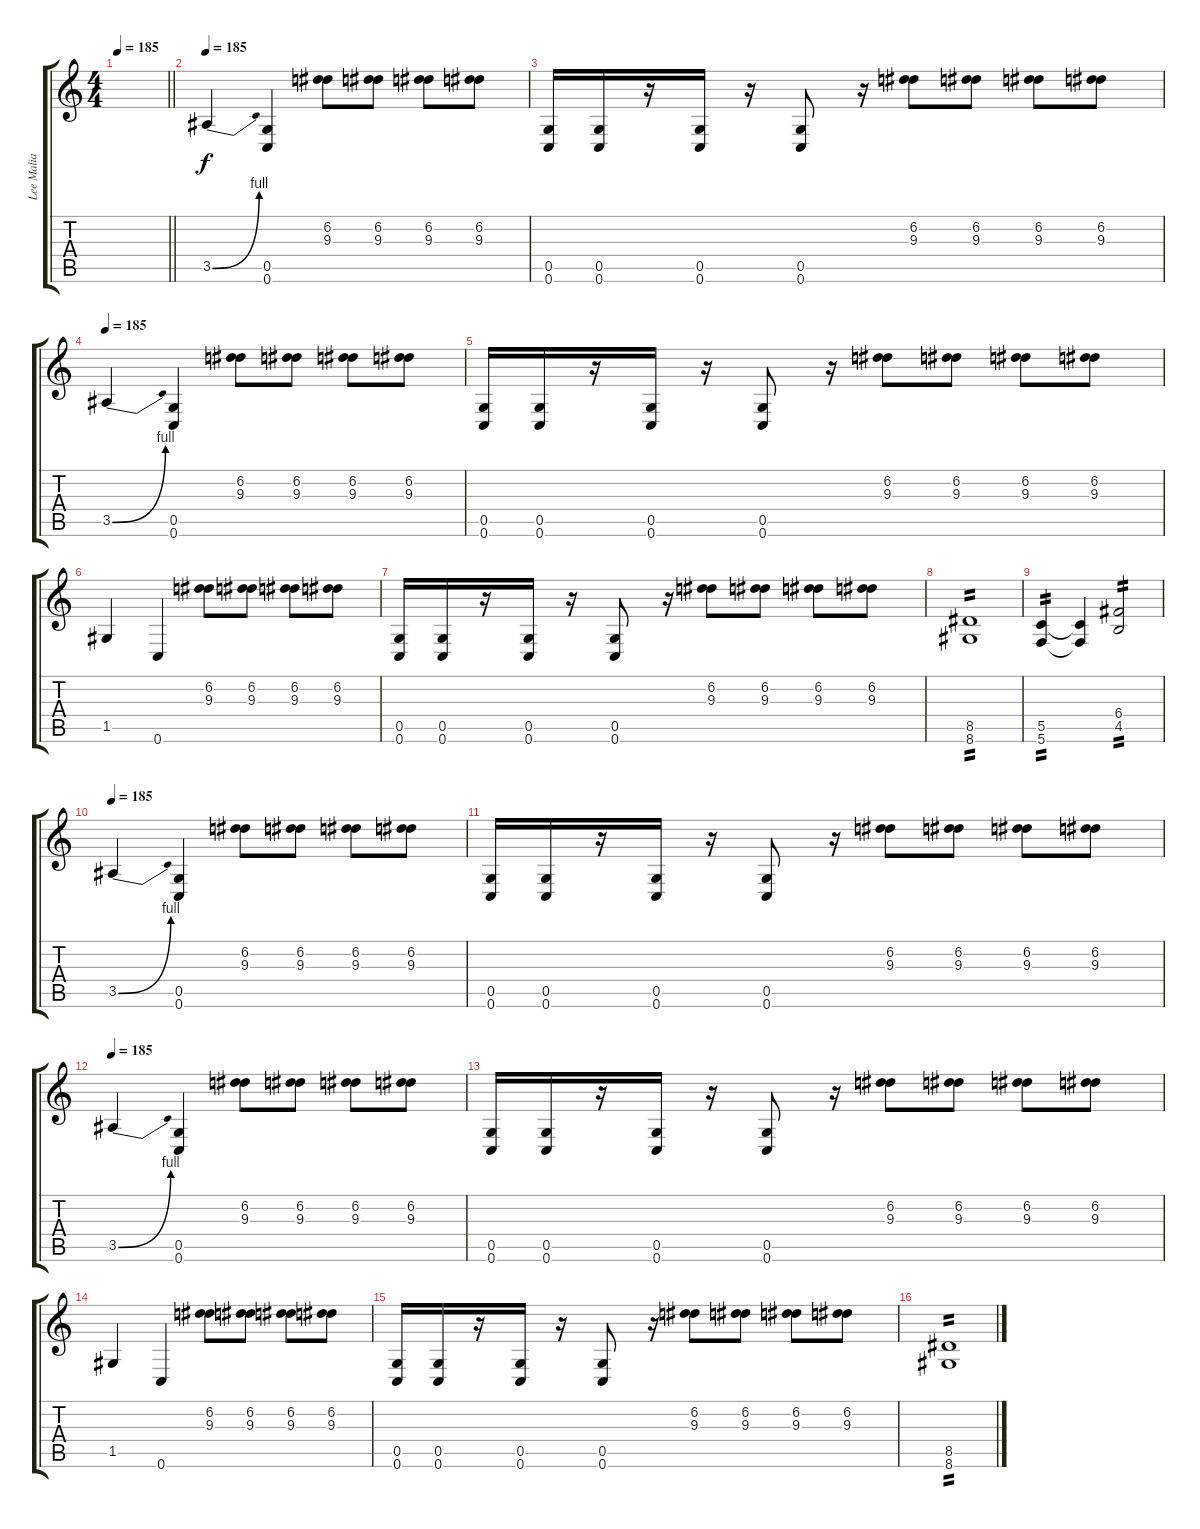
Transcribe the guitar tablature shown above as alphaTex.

\track ("Lee Malia" "Lee Malia") {instrument distortionguitar}
\staff {score tabs}
\tuning (D4 A3 F3 C3 G2 C2) {hide}
\ts (4 4)
\tempo 185
\clef g2
\barLineRight lightlight
\ks c
|
\tempo 185
3.5{be (bend 0 0 60 4)}.4 (0.5 0.6).4 (6.2 9.3).8 (6.2 9.3).8 (6.2 9.3).8 (6.2 9.3).8 |
(0.5 0.6).16 (0.5 0.6).16 r.16 (0.5 0.6).16 r.16 (0.5 0.6).8 r.16 (6.2 9.3).8 (6.2 9.3).8 (6.2 9.3).8 (6.2 9.3).8 |
\tempo 185
3.5{be (bend 0 0 60 4)}.4 (0.5 0.6).4 (6.2 9.3).8 (6.2 9.3).8 (6.2 9.3).8 (6.2 9.3).8 |
(0.5 0.6).16 (0.5 0.6).16 r.16 (0.5 0.6).16 r.16 (0.5 0.6).8 r.16 (6.2 9.3).8 (6.2 9.3).8 (6.2 9.3).8 (6.2 9.3).8 |
1.5.4 0.6.4 (6.2 9.3).8 (6.2 9.3).8 (6.2 9.3).8 (6.2 9.3).8 |
(0.5 0.6).16 (0.5 0.6).16 r.16 (0.5 0.6).16 r.16 (0.5 0.6).8 r.16 (6.2 9.3).8 (6.2 9.3).8 (6.2 9.3).8 (6.2 9.3).8 |
(8.5 8.6).1{tp 2} |
(5.5 5.6).4{tp 2} (5.5{t} 5.6{t}).4 (6.4 4.5).2{tp 2} |
\tempo 185
3.5{be (bend 0 0 60 4)}.4 (0.5 0.6).4 (6.2 9.3).8 (6.2 9.3).8 (6.2 9.3).8 (6.2 9.3).8 |
(0.5 0.6).16 (0.5 0.6).16 r.16 (0.5 0.6).16 r.16 (0.5 0.6).8 r.16 (6.2 9.3).8 (6.2 9.3).8 (6.2 9.3).8 (6.2 9.3).8 |
\tempo 185
3.5{be (bend 0 0 60 4)}.4 (0.5 0.6).4 (6.2 9.3).8 (6.2 9.3).8 (6.2 9.3).8 (6.2 9.3).8 |
(0.5 0.6).16 (0.5 0.6).16 r.16 (0.5 0.6).16 r.16 (0.5 0.6).8 r.16 (6.2 9.3).8 (6.2 9.3).8 (6.2 9.3).8 (6.2 9.3).8 |
1.5.4 0.6.4 (6.2 9.3).8 (6.2 9.3).8 (6.2 9.3).8 (6.2 9.3).8 |
(0.5 0.6).16 (0.5 0.6).16 r.16 (0.5 0.6).16 r.16 (0.5 0.6).8 r.16 (6.2 9.3).8 (6.2 9.3).8 (6.2 9.3).8 (6.2 9.3).8 |
(8.5 8.6).1{tp 2}
